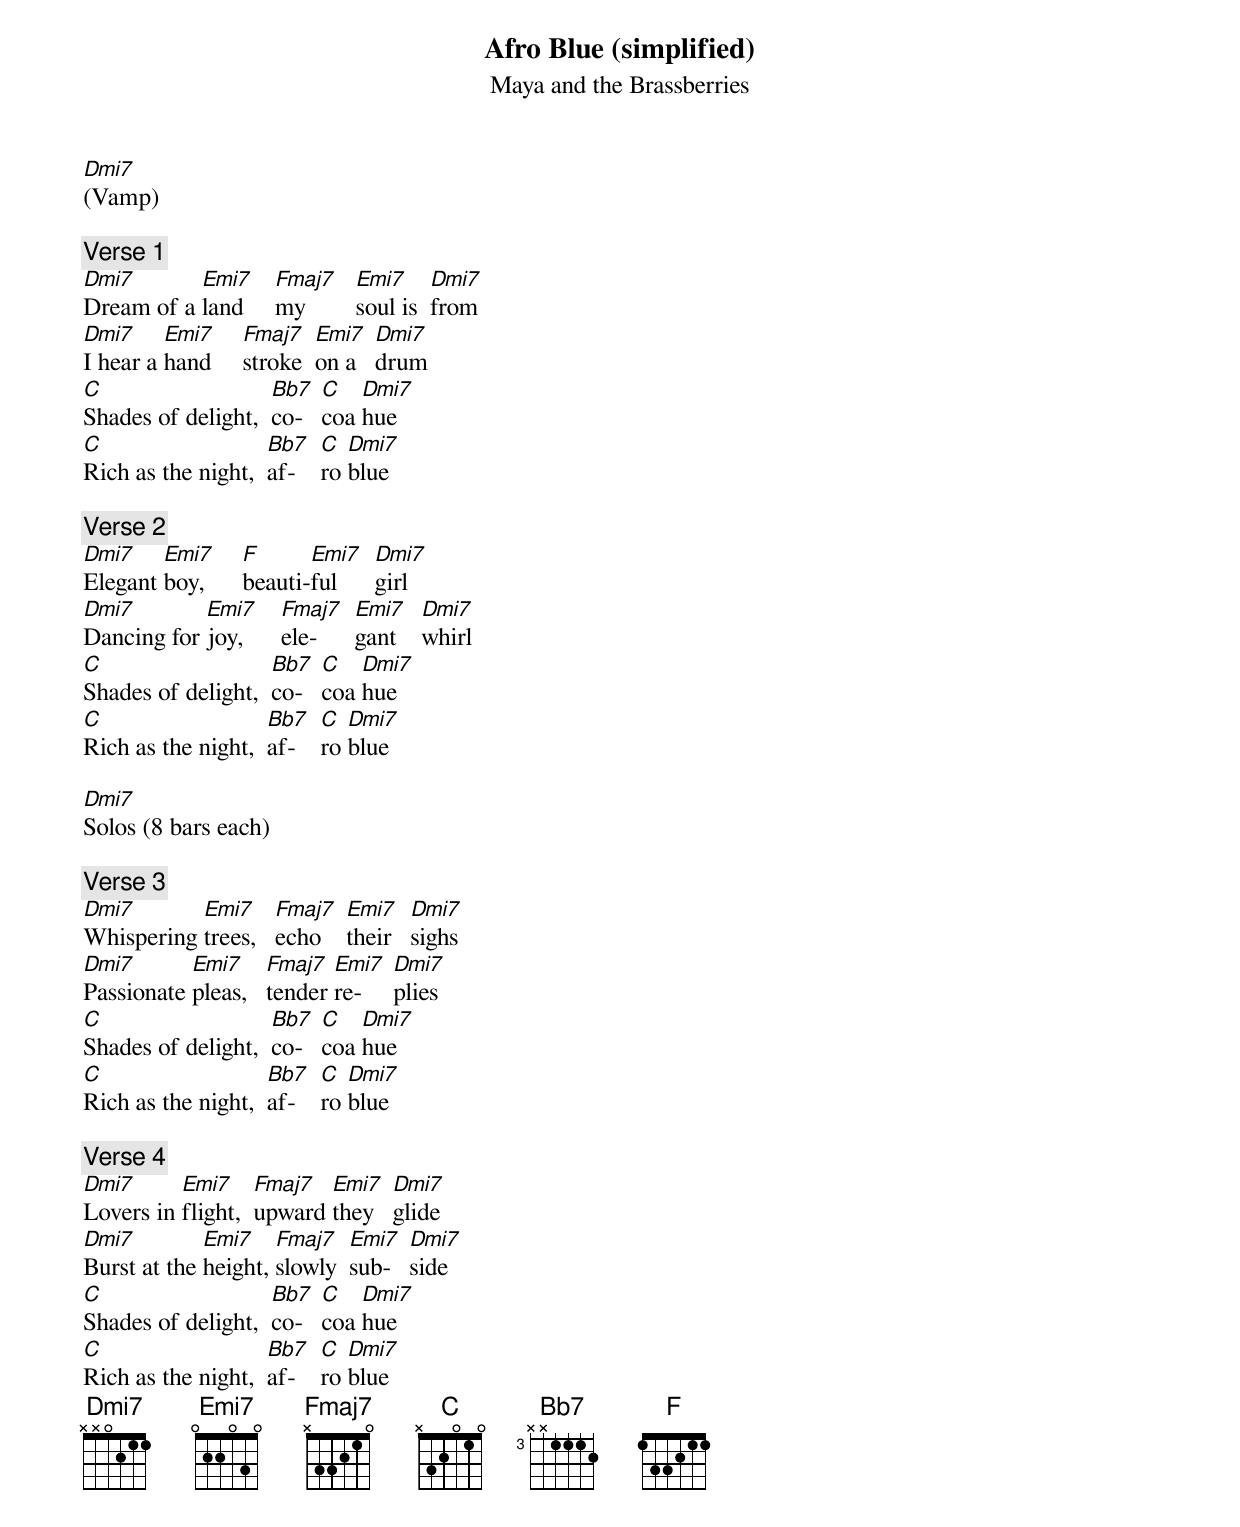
{t: Afro Blue (simplified)}
{st:Maya and the Brassberries}
[Dmi7](Vamp)

{c:Verse 1}
[Dmi7]Dream of a [Emi7]land     [Fmaj7]my        [Emi7]soul is  [Dmi7]from
[Dmi7]I hear a [Emi7]hand     [Fmaj7]stroke  [Emi7]on a   [Dmi7]drum
[C]Shades of delight,  [Bb7]co-   [C]coa [Dmi7]hue
[C]Rich as the night,  [Bb7]af-    [C]ro [Dmi7]blue

{c:Verse 2}
[Dmi7]Elegant [Emi7]boy,      [Fmaj]beauti-[Emi7]ful      [Dmi7]girl
[Dmi7]Dancing for [Emi7]joy,      [Fmaj7]ele-      [Emi7]gant    [Dmi7]whirl
[C]Shades of delight,  [Bb7]co-   [C]coa [Dmi7]hue
[C]Rich as the night,  [Bb7]af-    [C]ro [Dmi7]blue

[Dmi7]Solos (8 bars each)

{c:Verse 3}
[Dmi7]Whispering [Emi7]trees,   [Fmaj7]echo    [Emi7]their   [Dmi7]sighs
[Dmi7]Passionate [Emi7]pleas,   [Fmaj7]tender [Emi7]re-     [Dmi7]plies
[C]Shades of delight,  [Bb7]co-   [C]coa [Dmi7]hue
[C]Rich as the night,  [Bb7]af-    [C]ro [Dmi7]blue

{c:Verse 4}
[Dmi7]Lovers in [Emi7]flight,  [Fmaj7]upward [Emi7]they   [Dmi7]glide
[Dmi7]Burst at the [Emi7]height, [Fmaj7]slowly  [Emi7]sub-   [Dmi7]side
[C]Shades of delight,  [Bb7]co-   [C]coa [Dmi7]hue
[C]Rich as the night,  [Bb7]af-    [C]ro [Dmi7]blue
